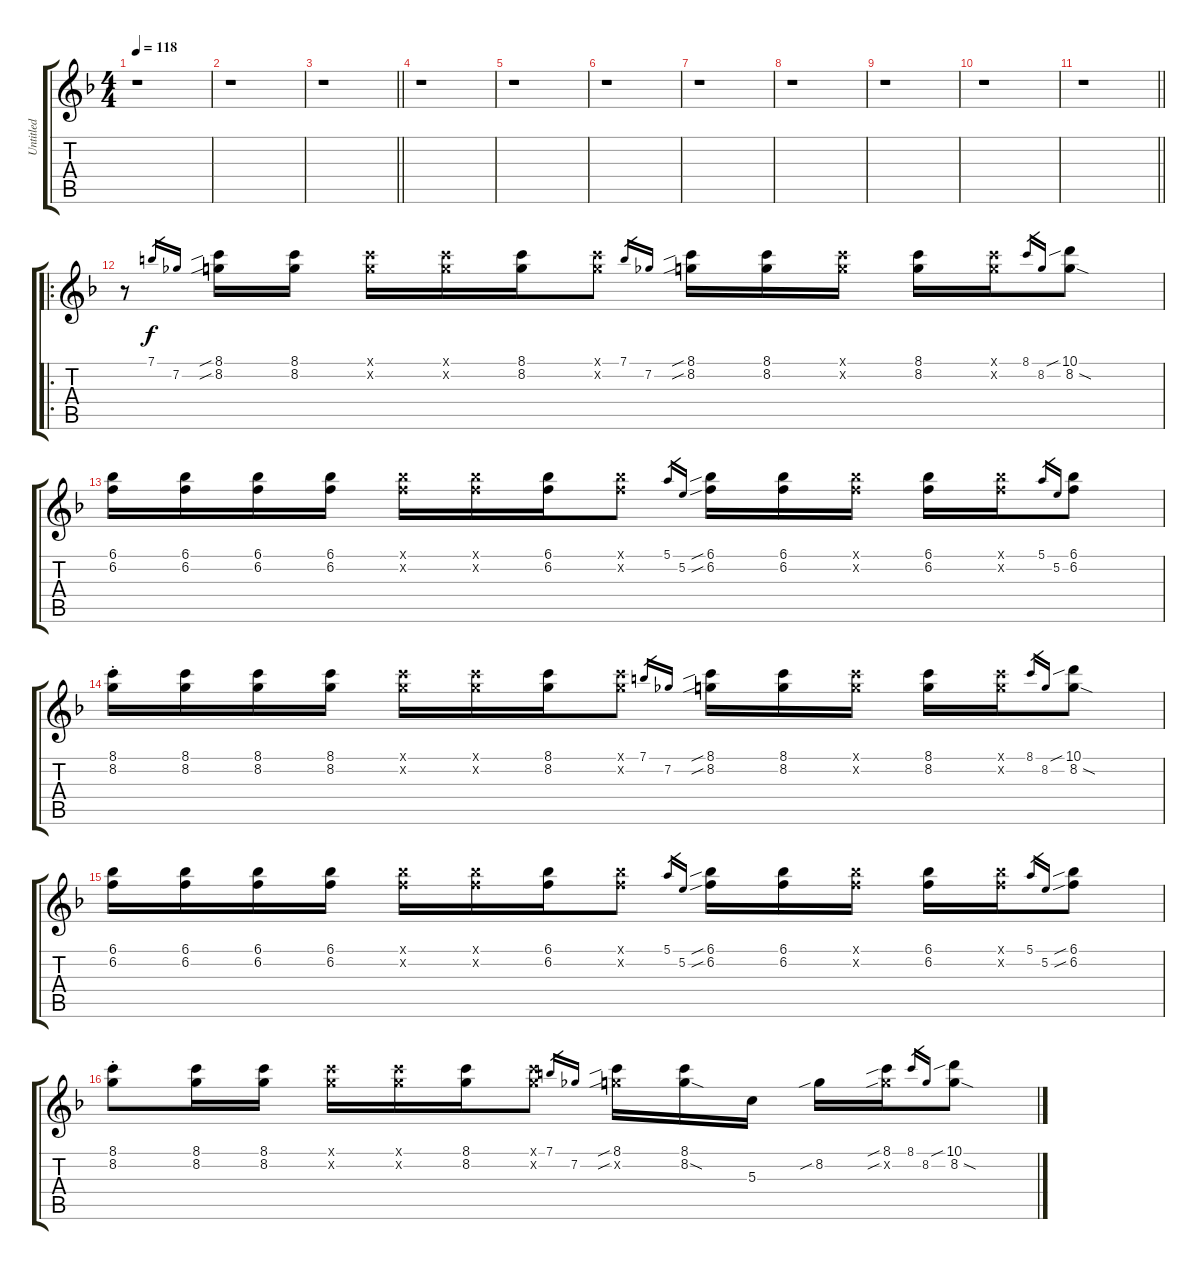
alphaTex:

\track ("Untitled" "Untitled") {instrument electricguitarmuted}
\staff {score tabs}
\tuning (E4 B3 G3 D3 A2 E2) {hide}
\ts (4 4)
\tempo 118
\clef g2
\ks f
r.1{dy f instrument electricguitarmuted} |
r.1 |
\barLineRight lightlight
r.1 |
r.1 |
r.1 |
r.1 |
r.1 |
r.1 |
r.1 |
r.1 |
\barLineRight lightlight
r.1 |
\ro
r.8 7.1.16{gr} 7.2.16{gr} (8.1{sib} 8.2{sib}).16 (8.1 8.2).16 (8.1{x} 8.2{x}).16 (8.1{x} 8.2{x}).16 (8.1 8.2).16 (8.1{x} 8.2{x}).8 7.1.16{gr} 7.2.16{gr} (8.1{sib} 8.2{sib}).16 (8.1 8.2).16 (8.1{x} 8.2{x}).16 (8.1 8.2).16 (8.1{x} 8.2{x}).16 8.1.16{gr} 8.2.16{gr} (10.1{sib} 8.2{sod}).8 |
(6.1 6.2).16 (6.1 6.2).16 (6.1 6.2).16 (6.1 6.2).16 (6.1{x} 6.2{x}).16 (6.1{x} 6.2{x}).16 (6.1 6.2).16 (6.1{x} 6.2{x}).8 5.1.16{gr} 5.2.16{gr} (6.1{sib} 6.2{sib}).16 (6.1 6.2).16 (6.1{x} 6.2{x}).16 (6.1 6.2).16 (6.1{x} 6.2{x}).16 5.1.16{gr} 5.2.16{gr} (6.1 6.2).8 |
(8.1{st} 8.2{st}).16 (8.1 8.2).16 (8.1 8.2).16 (8.1 8.2).16 (8.1{x} 8.2{x}).16 (8.1{x} 8.2{x}).16 (8.1 8.2).16 (8.1{x} 8.2{x}).8 7.1.16{gr} 7.2.16{gr} (8.1{sib} 8.2{sib}).16 (8.1 8.2).16 (8.1{x} 8.2{x}).16 (8.1 8.2).16 (8.1{x} 8.2{x}).16 8.1.16{gr} 8.2.16{gr} (10.1{sib} 8.2{sod}).8 |
(6.1 6.2).16 (6.1 6.2).16 (6.1 6.2).16 (6.1 6.2).16 (6.1{x} 6.2{x}).16 (6.1{x} 6.2{x}).16 (6.1 6.2).16 (6.1{x} 6.2{x}).8 5.1.16{gr} 5.2.16{gr} (6.1{sib} 6.2{sib}).16 (6.1 6.2).16 (6.1{x} 6.2{x}).16 (6.1 6.2).16 (6.1{x} 6.2{x}).16 5.1.16{gr} 5.2.16{gr} (6.1{sib} 6.2{sib}).8 |
(8.1{st} 8.2{st}).8 (8.1 8.2).16 (8.1 8.2).16 (8.1{x} 8.2{x}).16 (8.1{x} 8.2{x}).16 (8.1 8.2).16 (8.1{x} 8.2{x}).8 7.1.16{gr} 7.2.16{gr} (8.1{sib} 8.2{sib x}).16 (8.1 8.2{sod}).16 5.3.16 8.2{sib}.16 (8.1{sib} 8.2{sib x}).16 8.1.16{gr} 8.2.16{gr} (10.1{sib} 8.2{sod}).8
